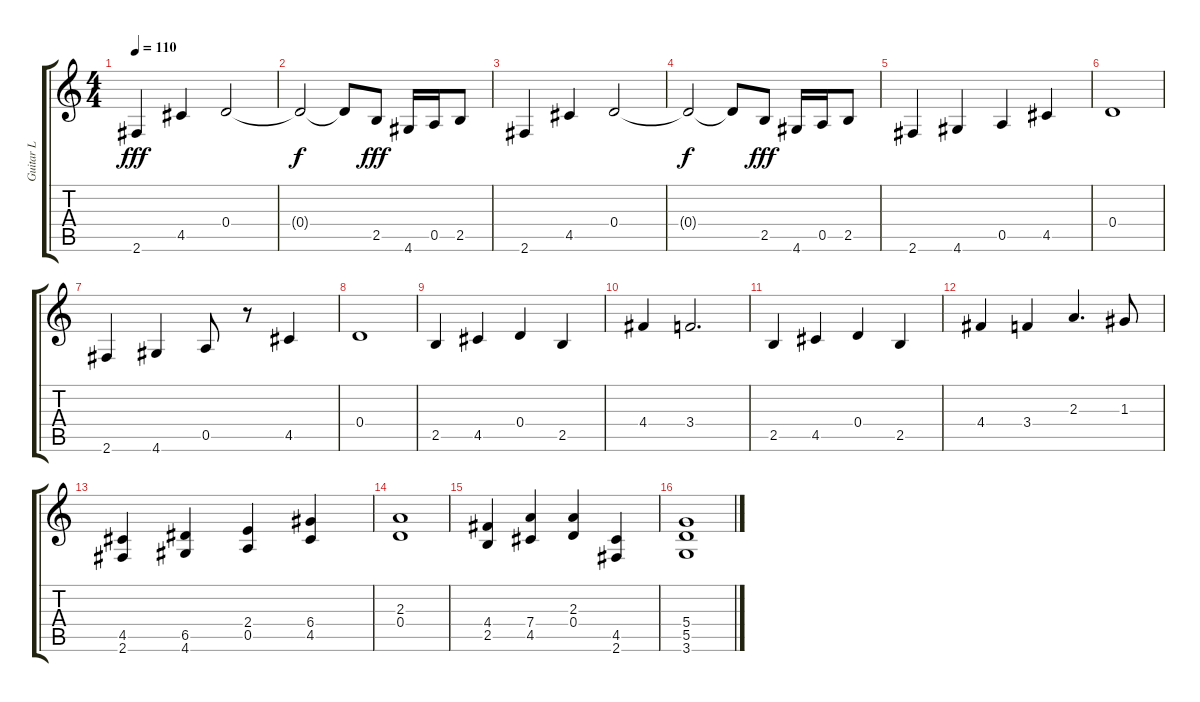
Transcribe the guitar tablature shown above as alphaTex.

\track ("Guitar L" "Guitar L") {instrument distortionguitar}
\staff {score tabs}
\tuning (E4 B3 G3 D3 A2 E2) {hide}
\ts (4 4)
\tempo 110
\clef g2
\ks c
2.6.4{dy fff} 4.5.4 0.4.2 |
0.4{t}.2{dy f} 0.4{t}.8 2.5.8{dy fff} 4.6.16 0.5.16 2.5.8 |
2.6.4 4.5.4 0.4.2 |
0.4{t}.2{dy f} 0.4{t}.8 2.5.8{dy fff} 4.6.16 0.5.16 2.5.8 |
2.6.4 4.6.4 0.5.4 4.5.4 |
0.4.1 |
2.6.4 4.6.4 0.5.8 r.8 4.5.4 |
0.4.1 |
2.5.4 4.5.4 0.4.4 2.5.4 |
4.4.4 3.4.2{d} |
2.5.4 4.5.4 0.4.4 2.5.4 |
4.4.4 3.4.4 2.3.4{d} 1.3.8 |
(4.5 2.6).4 (6.5 4.6).4 (2.4 0.5).4 (6.4 4.5).4 |
(2.3 0.4).1 |
(4.4 2.5).4 (7.4 4.5).4 (2.3 0.4).4 (4.5 2.6).4 |
(5.4 5.5 3.6).1
